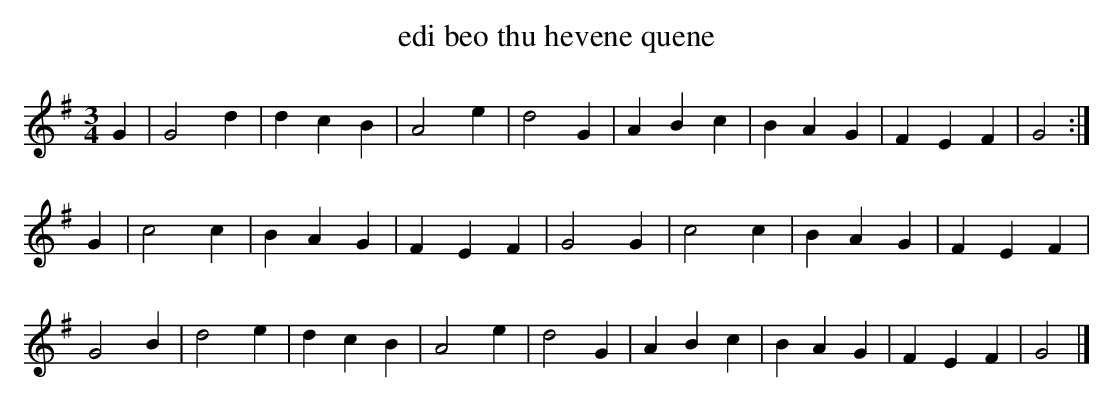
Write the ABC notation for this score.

X:1
T:edi beo thu hevene quene
L:1/8
M:3/4
K:G
G2|G4d2|d2c2B2|A4e2|d4G2|A2B2c2|B2A2G2|F2E2F2|G4:|
G2|c4c2|B2A2G2|F2E2F2|G4G2|c4c2|B2A2G2|F2E2F2|
G4B2|d4e2|d2c2B2|A4e2|d4G2|A2B2c2|B2A2G2|F2E2F2|G4|]
